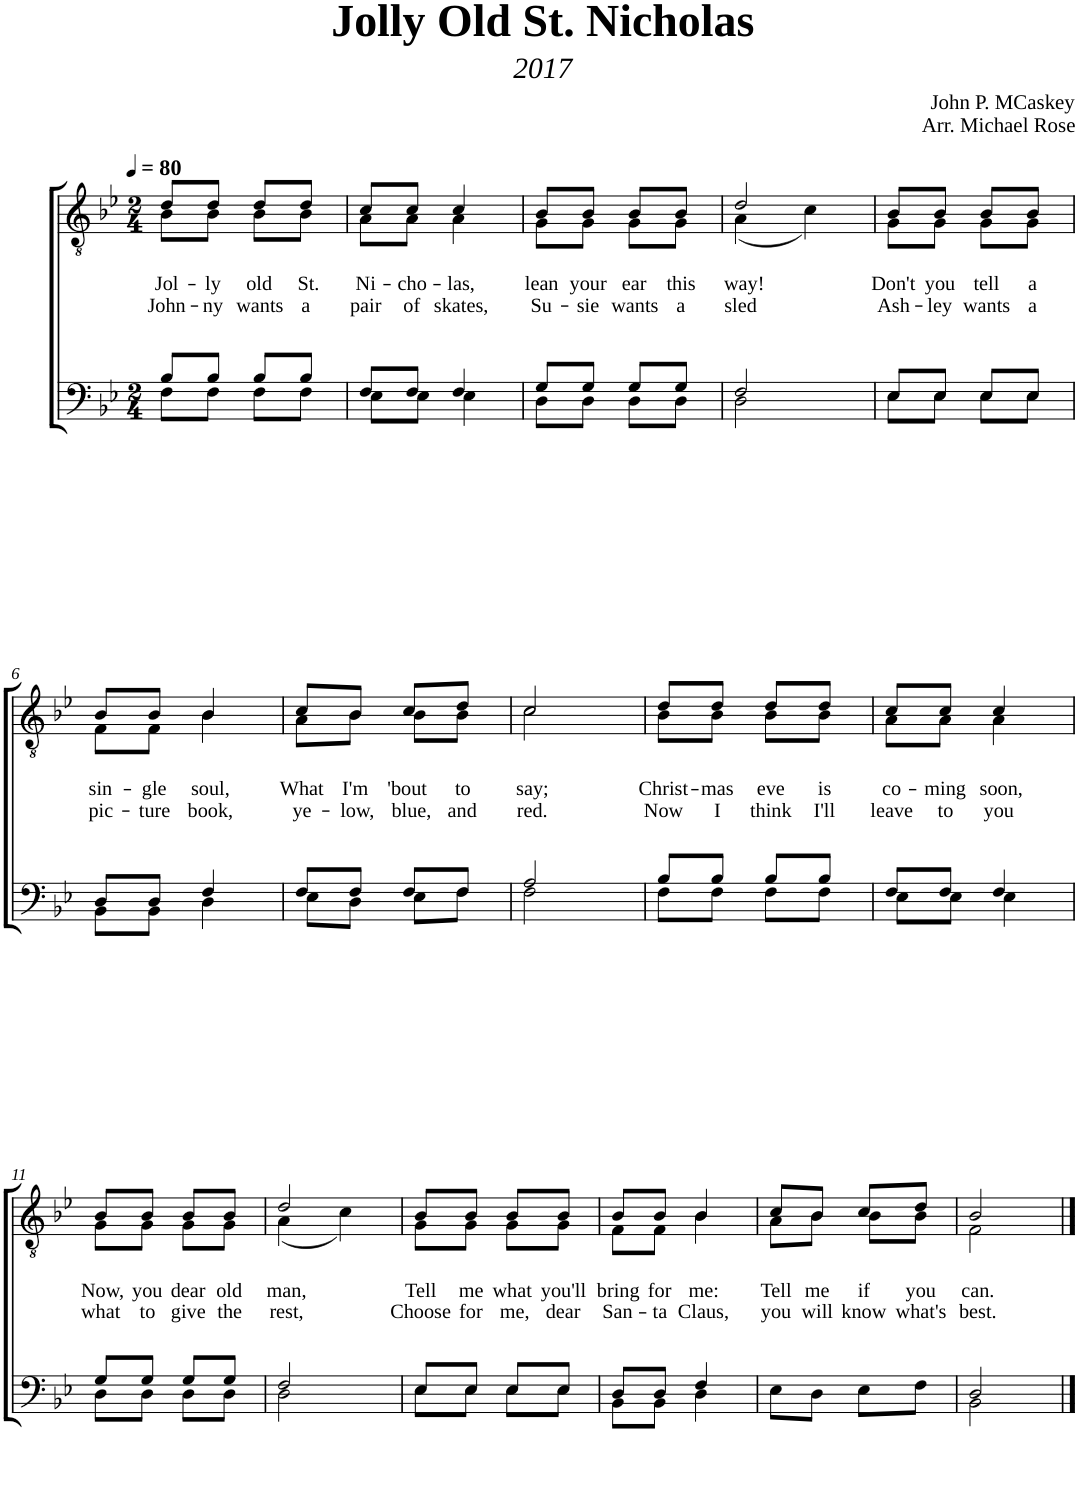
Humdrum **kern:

**kern	**kern	**text	**text
*part2	*part1	*part1	*part1
*staff2	*staff1	*staff1	*staff1
*I"Basses	*I"Tenors	*	*
*clefF4	*clefGv2	*	*
*k[b-e-]	*k[b-e-]	*	*
*M2/4	*M2/4	*	*
*MM80	*MM80	*	*
=1	=1	=1	=1
*^	*^	*	*
!	!	!	!	!LO:LY:b	!LO:LY:b
8B-/L	8F\L	8d/L	8B-\L	Jol-	John-
!	!	!	!	!LO:LY:b	!LO:LY:b
8B-/J	8F\J	8d/J	8B-\J	-ly	-ny
!	!	!	!	!LO:LY:b	!LO:LY:b
8B-/L	8F\L	8d/L	8B-\L	old	wants
!	!	!	!	!LO:LY:b	!LO:LY:b
8B-/J	8F\J	8d/J	8B-\J	St.	a
=2	=2	=2	=2	=2	=2
!	!	!	!	!LO:LY:b	!LO:LY:b
8F/L	8E-\L	8c/L	8A\L	Ni-	pair
!	!	!	!	!LO:LY:b	!LO:LY:b
8F/J	8E-\J	8c/J	8A\J	-cho-	of
!	!	!	!	!LO:LY:b	!LO:LY:b
4F/	4E-\	4c/	4A\	-las,	skates,
=3	=3	=3	=3	=3	=3
!	!	!	!	!LO:LY:b	!LO:LY:b
8G/L	8D\L	8B-/L	8G\L	lean	Su-
!	!	!	!	!LO:LY:b	!LO:LY:b
8G/J	8D\J	8B-/J	8G\J	your	-sie
!	!	!	!	!LO:LY:b	!LO:LY:b
8G/L	8D\L	8B-/L	8G\L	ear	wants
!	!	!	!	!LO:LY:b	!LO:LY:b
8G/J	8D\J	8B-/J	8G\J	this	a
=4	=4	=4	=4	=4	=4
!	!	!	!	!LO:LY:b	!LO:LY:b
2F/	2D\	2d/	(<4A\	way!	sled
.	.	.	4c\)	.	.
=5	=5	=5	=5	=5	=5
!	!	!	!	!LO:LY:b	!LO:LY:b
8E-/L	8E-\L	8B-/L	8G\L	Don't	Ash-
!	!	!	!	!LO:LY:b	!LO:LY:b
8E-/J	8E-\J	8B-/J	8G\J	you	-ley
!	!	!	!	!LO:LY:b	!LO:LY:b
8E-/L	8E-\L	8B-/L	8G\L	tell	wants
!	!	!	!	!LO:LY:b	!LO:LY:b
8E-/J	8E-\J	8B-/J	8G\J	a	a
!!LO:LB:g=z	!!
=6	=6	=6	=6	=6	=6
!	!	!	!	!LO:LY:b	!LO:LY:b
8D/L	8BB-\L	8B-/L	8F\L	sin-	pic-
!	!	!	!	!LO:LY:b	!LO:LY:b
8D/J	8BB-\J	8B-/J	8F\J	-gle	-ture
!	!	!	!	!LO:LY:b	!LO:LY:b
4F/	4D\	4B-/	4B-\	soul,	book,
=7	=7	=7	=7	=7	=7
!	!	!	!	!LO:LY:b	!LO:LY:b
8F/L	8E-\L	8c/L	8A\L	What	ye-
!	!	!	!	!LO:LY:b	!LO:LY:b
8F/J	8D\J	8B-/J	8B-\J	I'm	-low,
!	!	!	!	!LO:LY:b	!LO:LY:b
8F/L	8E-\L	8c/L	8B-\L	'bout	blue,
!	!	!	!	!LO:LY:b	!LO:LY:b
8F/J	8F\J	8d/J	8B-\J	to	and
=8	=8	=8	=8	=8	=8
!	!	!	!	!LO:LY:b	!LO:LY:b
2A/	2F\	2c/	2c\	say;	red.
=9	=9	=9	=9	=9	=9
!	!	!	!	!LO:LY:b	!LO:LY:b
8B-/L	8F\L	8d/L	8B-\L	Christ-	Now
!	!	!	!	!LO:LY:b	!LO:LY:b
8B-/J	8F\J	8d/J	8B-\J	-mas	I
!	!	!	!	!LO:LY:b	!LO:LY:b
8B-/L	8F\L	8d/L	8B-\L	eve	think
!	!	!	!	!LO:LY:b	!LO:LY:b
8B-/J	8F\J	8d/J	8B-\J	is	I'll
=10	=10	=10	=10	=10	=10
!	!	!	!	!LO:LY:b	!LO:LY:b
8F/L	8E-\L	8c/L	8A\L	co-	leave
!	!	!	!	!LO:LY:b	!LO:LY:b
8F/J	8E-\J	8c/J	8A\J	-ming	to
!	!	!	!	!LO:LY:b	!LO:LY:b
4F/	4E-\	4c/	4A\	soon,	you
!!LO:LB:g=z	!!
=11	=11	=11	=11	=11	=11
!	!	!	!	!LO:LY:b	!LO:LY:b
8G/L	8D\L	8B-/L	8G\L	Now,	what
!	!	!	!	!LO:LY:b	!LO:LY:b
8G/J	8D\J	8B-/J	8G\J	you	to
!	!	!	!	!LO:LY:b	!LO:LY:b
8G/L	8D\L	8B-/L	8G\L	dear	give
!	!	!	!	!LO:LY:b	!LO:LY:b
8G/J	8D\J	8B-/J	8G\J	old	the
=12	=12	=12	=12	=12	=12
!	!	!	!	!LO:LY:b	!LO:LY:b
2F/	2D\	2d/	(<4A\	man,	rest,
.	.	.	4c\)	.	.
=13	=13	=13	=13	=13	=13
!	!	!	!	!LO:LY:b	!LO:LY:b
8E-/L	8E-\L	8B-/L	8G\L	Tell	Choose
!	!	!	!	!LO:LY:b	!LO:LY:b
8E-/J	8E-\J	8B-/J	8G\J	me	for
!	!	!	!	!LO:LY:b	!LO:LY:b
8E-/L	8E-\L	8B-/L	8G\L	what	me,
!	!	!	!	!LO:LY:b	!LO:LY:b
8E-/J	8E-\J	8B-/J	8G\J	you'll	dear
=14	=14	=14	=14	=14	=14
!	!	!	!	!LO:LY:b	!LO:LY:b
8D/L	8BB-\L	8B-/L	8F\L	bring	San-
!	!	!	!	!LO:LY:b	!LO:LY:b
8D/J	8BB-\J	8B-/J	8F\J	for	-ta
!	!	!	!	!LO:LY:b	!LO:LY:b
4F/	4D\	4B-/	4B-\	me:	Claus,
=15	=15	=15	=15	=15	=15
!	!	!	!	!LO:LY:b	!LO:LY:b
*v	*v	*	*	*	*
8E-\L	8c/L	8A\L	Tell	you
!	!	!	!LO:LY:b	!LO:LY:b
8D\J	8B-/J	8B-\J	me	will
!	!	!	!LO:LY:b	!LO:LY:b
8E-\L	8c/L	8B-\L	if	know
!	!	!	!LO:LY:b	!LO:LY:b
8F\J	8d/J	8B-\J	you	what's
=16	=16	=16	=16	=16
*^	*	*	*	*
!	!	!	!	!LO:LY:b	!LO:LY:b
2D/	2BB-\	2B-/	2F\	can.	best.
*v	*v	*	*	*	*
*	*v	*v	*	*
==	==	==	==
*-	*-	*-	*-
